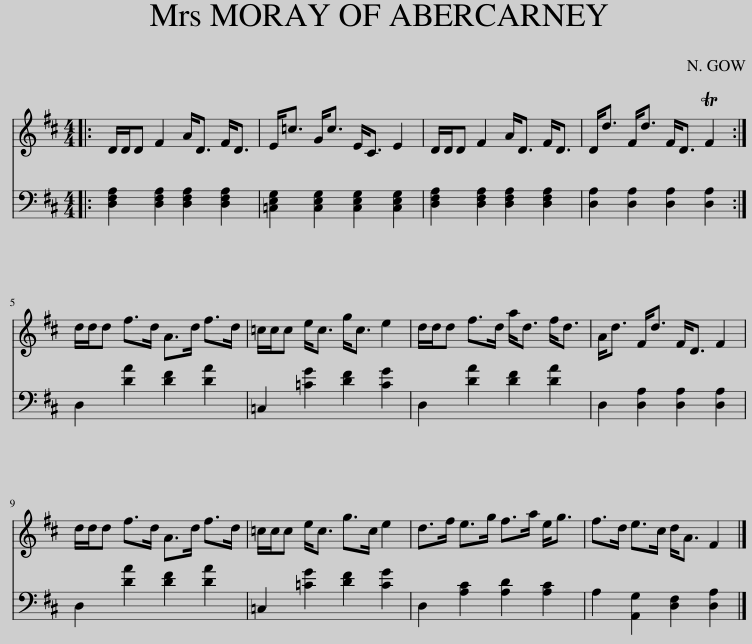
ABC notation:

X:1
%%score 1 2
L:1/8
M:4/4
I:linebreak $
K:D
V:1 treble
V:2 bass
V:1
|: D/D/D F2 A<D F<D | E<=c G<c E<C E2 | D/D/D F2 A<D F<D | D<d F<d F<D TF2 :|$ d/d/d f>d A>d f>d | %5
 =c/c/c e<c g<c e2 | d/d/d f>d a<d f<d | A<d F<d F<D F2 |$ d/d/d f>d A>d f>d | =c/c/c e<c g>c e2 | %10
 d>f e>g f>a e<g | f>d e>c d<A F2 |] %12
V:2
|: [D,F,A,]2 [D,F,A,]2 [D,F,A,]2 [D,F,A,]2 | [=C,E,G,]2 [C,E,G,]2 [C,E,G,]2 [C,E,G,]2 | [D,F,A,]2 [D,F,A,]2 [D,F,A,]2 [D,F,A,]2 | [D,A,]2 [D,A,]2 [D,A,]2 [D,A,]2 :|$ D,2 [DA]2 [DF]2 [DA]2 | %5
 =C,2 [=CG]2 [DF]2 [CG]2 | D,2 [DA]2 [DF]2 [DA]2 | D,2 [D,A,]2 [D,A,]2 [D,A,]2 |$ D,2 [DA]2 [DF]2 [DA]2 | =C,2 [=CG]2 [DF]2 [CG]2 | %10
 D,2 [A,C]2 [A,D]2 [A,C]2 | A,2 [A,,G,]2 [D,F,]2 [D,A,]2 |] %12
